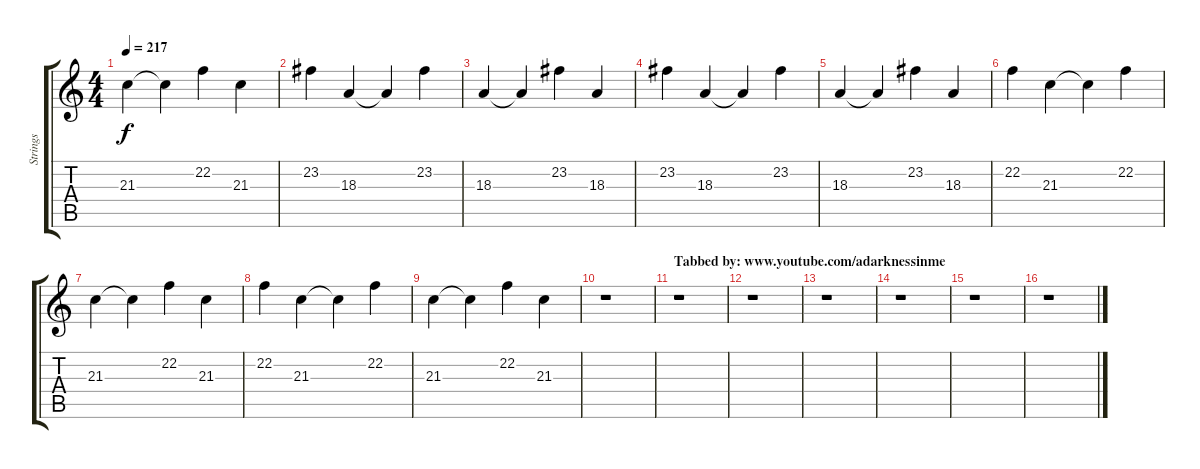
\track ("Strings" "Strings") {instrument stringensemble1}
\staff {score tabs}
\tuning (C4 G3 Eb3 Bb2 F2 C2) {hide}
\ts (4 4)
\tempo 217
\clef g2
\ks c
21.3.4{dy f} 21.3{t}.4 22.2.4 21.3.4 |
23.2.4 18.3.4 18.3{t}.4 23.2.4 |
18.3.4 18.3{t}.4 23.2.4 18.3.4 |
23.2.4 18.3.4 18.3{t}.4 23.2.4 |
18.3.4 18.3{t}.4 23.2.4 18.3.4 |
22.2.4 21.3.4 21.3{t}.4 22.2.4 |
21.3.4 21.3{t}.4 22.2.4 21.3.4 |
22.2.4 21.3.4 21.3{t}.4 22.2.4 |
21.3.4 21.3{t}.4 22.2.4 21.3.4 |
r.1 |
\section ("" "Tabbed by: www.youtube.com/adarknessinme")
r.1 |
r.1 |
r.1 |
r.1 |
r.1 |
r.1
